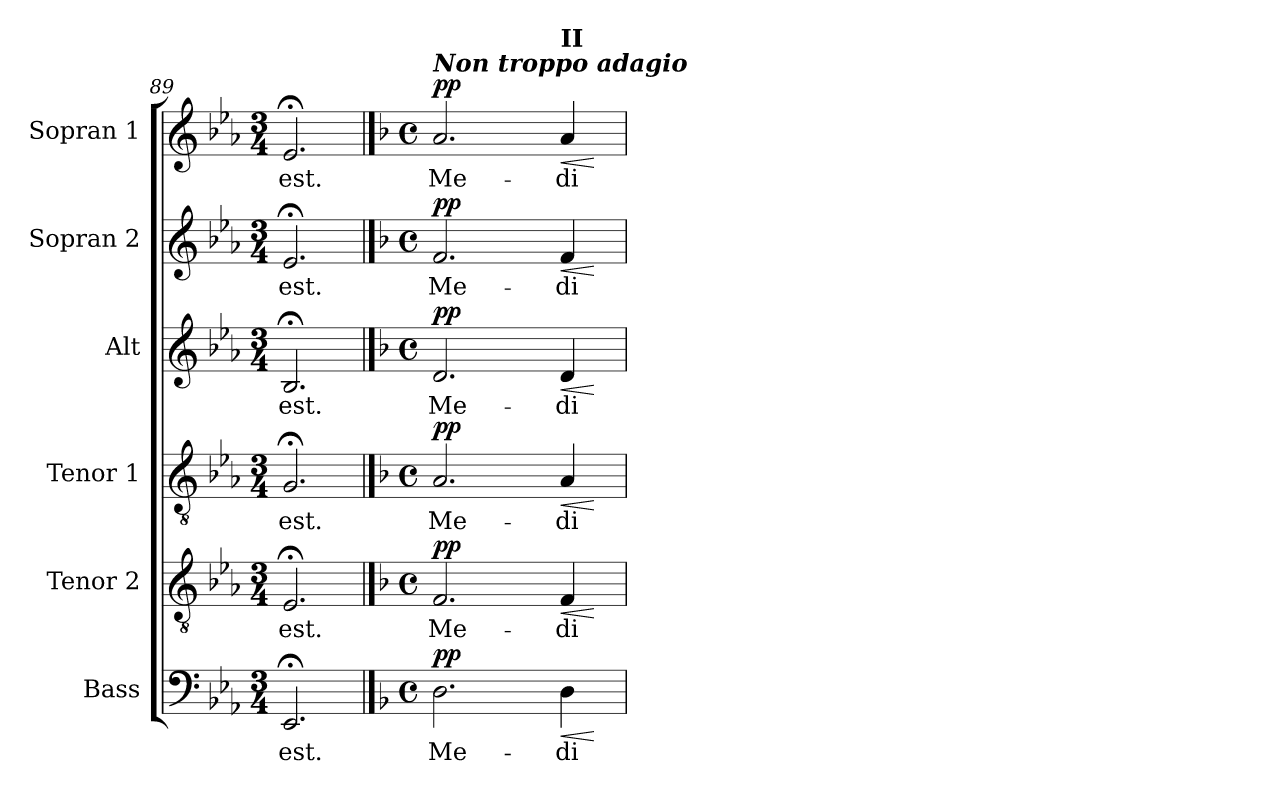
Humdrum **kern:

**kern	**text	**dynam	**kern	**text	**dynam	**kern	**text	**dynam	**kern	**text	**dynam	**kern	**text	**dynam	**kern	**text	**dynam
*part6	*part6	*part6	*part5	*part5	*part5	*part4	*part4	*part4	*part3	*part3	*part3	*part2	*part2	*part2	*part1	*part1	*part1
*staff6	*staff6	*staff6	*staff5	*staff5	*staff5	*staff4	*staff4	*staff4	*staff3	*staff3	*staff3	*staff2	*staff2	*staff2	*staff1	*staff1	*staff1
*I"Bass	*	*	*I"Tenor 2	*	*	*I"Tenor 1	*	*	*I"Alt	*	*	*I"Sopran 2	*	*	*I"Sopran 1	*	*
*I'B.	*	*	*I'T. 2	*	*	*I'T. 1	*	*	*I'A.	*	*	*I'S. 2	*	*	*I'S. 1	*	*
*clefF4	*	*	*clefGv2	*	*	*clefGv2	*	*	*clefG2	*	*	*clefG2	*	*	*clefG2	*	*
*k[b-e-a-]	*	*	*k[b-e-a-]	*	*	*k[b-e-a-]	*	*	*k[b-e-a-]	*	*	*k[b-e-a-]	*	*	*k[b-e-a-]	*	*
*E-:	*	*	*E-:	*	*	*E-:	*	*	*E-:	*	*	*E-:	*	*	*E-:	*	*
*M3/4	*	*	*M3/4	*	*	*M3/4	*	*	*M3/4	*	*	*M3/4	*	*	*M3/4	*	*
=89	=89	=89	=89	=89	=89	=89	=89	=89	=89	=89	=89	=89	=89	=89	=89	=89	=89
!	!LO:LY:b	!	!	!LO:LY:b	!	!	!LO:LY:b	!	!	!LO:LY:b	!	!	!LO:LY:b	!	!	!LO:LY:b	!
2.EE-;</	est.	.	2.E-;</	est.	.	2.G;</	est.	.	2.B-;</	est.	.	2.e-;</	est.	.	2.e-;</	est.	.
!!LO:PB:g=z
==90	==90	==90	==90	==90	==90	==90	==90	==90	==90	==90	==90	==90	==90	==90	==90	==90	==90
*k[b-]	*	*	*k[b-]	*	*	*k[b-]	*	*	*k[b-]	*	*	*k[b-]	*	*	*k[b-]	*	*
*F:	*	*	*F:	*	*	*F:	*	*	*F:	*	*	*F:	*	*	*F:	*	*
*M4/4	*	*	*M4/4	*	*	*M4/4	*	*	*M4/4	*	*	*M4/4	*	*	*M4/4	*	*
*met(c)	*	*	*met(c)	*	*	*met(c)	*	*	*met(c)	*	*	*met(c)	*	*	*met(c)	*	*
!	!	!	!	!	!	!	!	!	!	!	!	!	!	!	!LO:TX:a:Bi:t=Non troppo adagio	!	!
!	!LO:LY:b	!LO:DY:a	!	!LO:LY:b	!LO:DY:a	!	!LO:LY:b	!LO:DY:a	!	!LO:LY:b	!LO:DY:a	!	!LO:LY:b	!LO:DY:a	!	!LO:LY:b	!LO:DY:a
2.D\	Me-	pp	2.F/	Me-	pp	2.A/	Me-	pp	2.d/	Me-	pp	2.f/	Me-	pp	2.a/	Me-	pp
!	!	!	!	!	!	!	!	!	!	!	!	!	!	!	!LO:TX:a:B:t=II	!	!
!	!LO:LY:b	!LO:HP:b	!	!LO:LY:b	!LO:HP:b	!	!LO:LY:b	!LO:HP:b	!	!LO:LY:b	!LO:HP:b	!	!LO:LY:b	!LO:HP:b	!	!LO:LY:b	!LO:HP:b
4D\	-di-	<	4F/	-di-	<	4A/	-di-	<	4d/	-di-	<	4f/	-di-	<	4a/	-di-	<
.	.	[	.	.	[	.	.	[	.	.	[	.	.	[	.	.	[
=	=	=	=	=	=	=	=	=	=	=	=	=	=	=	=	=	=
*-	*-	*-	*-	*-	*-	*-	*-	*-	*-	*-	*-	*-	*-	*-	*-	*-	*-
